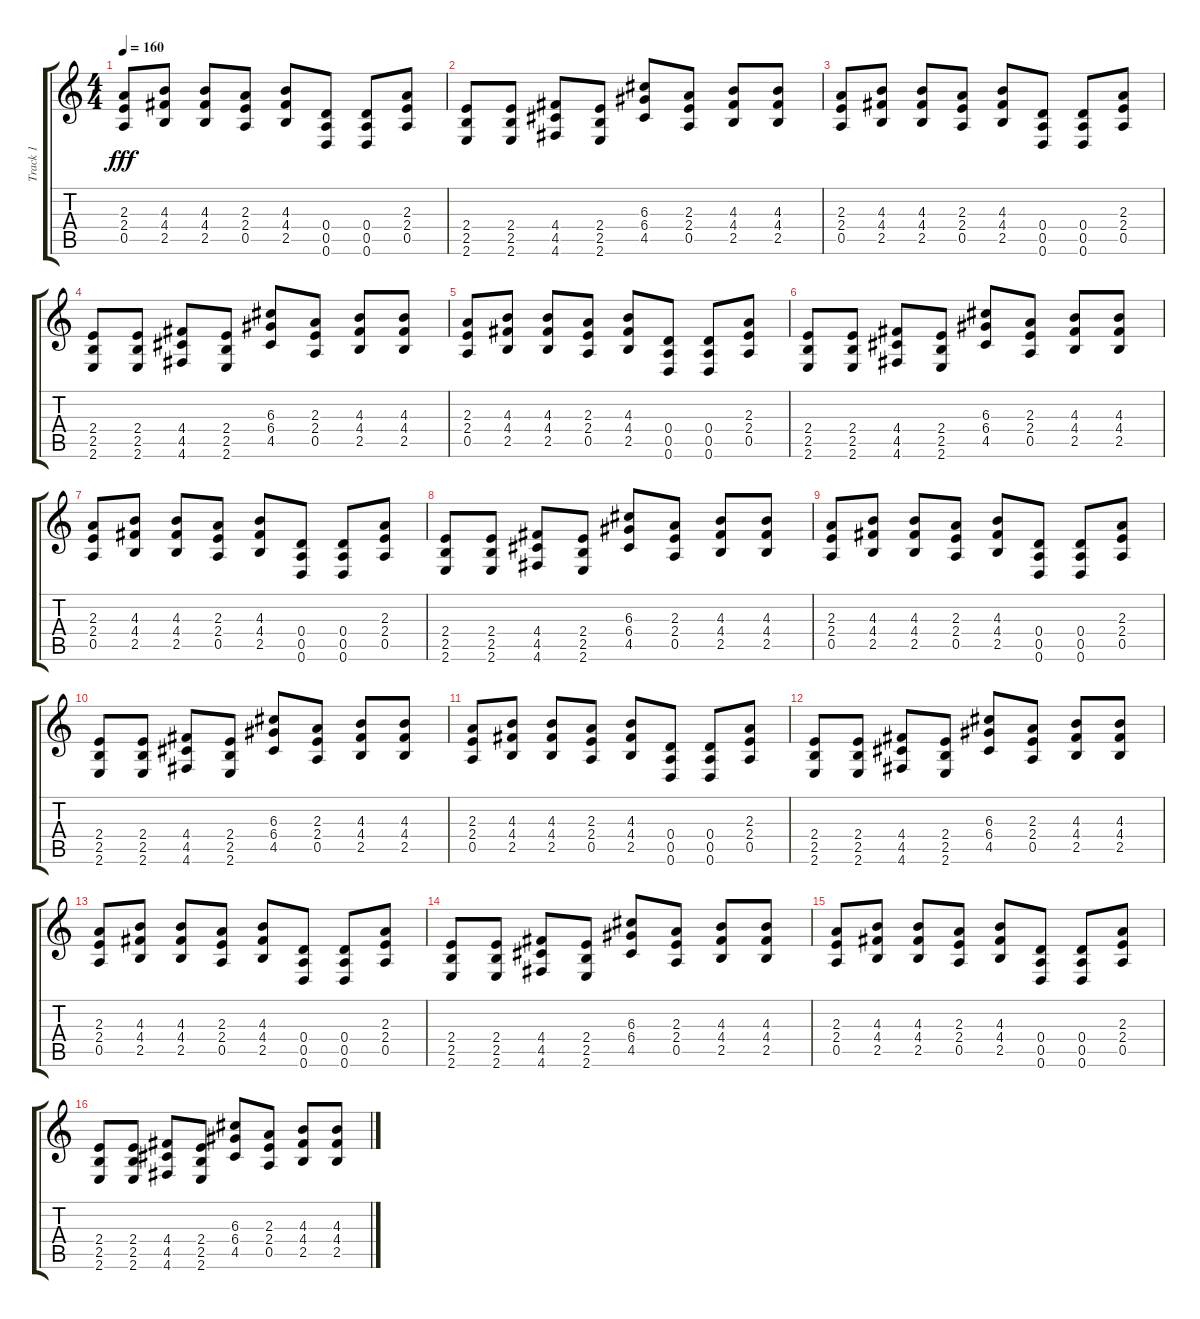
\track ("Track 1" "Track 1") {instrument distortionguitar}
\staff {score tabs}
\tuning (E4 B3 G3 D3 A2 D2) {hide}
\ts (4 4)
\tempo 160
\clef g2
\ks c
(2.3 2.4 0.5).8{dy fff} (4.3 4.4 2.5).8 (4.3 4.4 2.5).8 (2.3 2.4 0.5).8 (4.3 4.4 2.5).8 (0.4 0.5 0.6).8 (0.4 0.5 0.6).8 (2.3 2.4 0.5).8 |
(2.4 2.5 2.6).8 (2.4 2.5 2.6).8 (4.4 4.5 4.6).8 (2.4 2.5 2.6).8 (6.3 6.4 4.5).8 (2.3 2.4 0.5).8 (4.3 4.4 2.5).8 (4.3 4.4 2.5).8 |
(2.3 2.4 0.5).8 (4.3 4.4 2.5).8 (4.3 4.4 2.5).8 (2.3 2.4 0.5).8 (4.3 4.4 2.5).8 (0.4 0.5 0.6).8 (0.4 0.5 0.6).8 (2.3 2.4 0.5).8 |
(2.4 2.5 2.6).8 (2.4 2.5 2.6).8 (4.4 4.5 4.6).8 (2.4 2.5 2.6).8 (6.3 6.4 4.5).8 (2.3 2.4 0.5).8 (4.3 4.4 2.5).8 (4.3 4.4 2.5).8 |
(2.3 2.4 0.5).8 (4.3 4.4 2.5).8 (4.3 4.4 2.5).8 (2.3 2.4 0.5).8 (4.3 4.4 2.5).8 (0.4 0.5 0.6).8 (0.4 0.5 0.6).8 (2.3 2.4 0.5).8 |
(2.4 2.5 2.6).8 (2.4 2.5 2.6).8 (4.4 4.5 4.6).8 (2.4 2.5 2.6).8 (6.3 6.4 4.5).8 (2.3 2.4 0.5).8 (4.3 4.4 2.5).8 (4.3 4.4 2.5).8 |
(2.3 2.4 0.5).8 (4.3 4.4 2.5).8 (4.3 4.4 2.5).8 (2.3 2.4 0.5).8 (4.3 4.4 2.5).8 (0.4 0.5 0.6).8 (0.4 0.5 0.6).8 (2.3 2.4 0.5).8 |
(2.4 2.5 2.6).8 (2.4 2.5 2.6).8 (4.4 4.5 4.6).8 (2.4 2.5 2.6).8 (6.3 6.4 4.5).8 (2.3 2.4 0.5).8 (4.3 4.4 2.5).8 (4.3 4.4 2.5).8 |
(2.3 2.4 0.5).8 (4.3 4.4 2.5).8 (4.3 4.4 2.5).8 (2.3 2.4 0.5).8 (4.3 4.4 2.5).8 (0.4 0.5 0.6).8 (0.4 0.5 0.6).8 (2.3 2.4 0.5).8 |
(2.4 2.5 2.6).8 (2.4 2.5 2.6).8 (4.4 4.5 4.6).8 (2.4 2.5 2.6).8 (6.3 6.4 4.5).8 (2.3 2.4 0.5).8 (4.3 4.4 2.5).8 (4.3 4.4 2.5).8 |
(2.3 2.4 0.5).8 (4.3 4.4 2.5).8 (4.3 4.4 2.5).8 (2.3 2.4 0.5).8 (4.3 4.4 2.5).8 (0.4 0.5 0.6).8 (0.4 0.5 0.6).8 (2.3 2.4 0.5).8 |
(2.4 2.5 2.6).8 (2.4 2.5 2.6).8 (4.4 4.5 4.6).8 (2.4 2.5 2.6).8 (6.3 6.4 4.5).8 (2.3 2.4 0.5).8 (4.3 4.4 2.5).8 (4.3 4.4 2.5).8 |
(2.3 2.4 0.5).8 (4.3 4.4 2.5).8 (4.3 4.4 2.5).8 (2.3 2.4 0.5).8 (4.3 4.4 2.5).8 (0.4 0.5 0.6).8 (0.4 0.5 0.6).8 (2.3 2.4 0.5).8 |
(2.4 2.5 2.6).8 (2.4 2.5 2.6).8 (4.4 4.5 4.6).8 (2.4 2.5 2.6).8 (6.3 6.4 4.5).8 (2.3 2.4 0.5).8 (4.3 4.4 2.5).8 (4.3 4.4 2.5).8 |
(2.3 2.4 0.5).8 (4.3 4.4 2.5).8 (4.3 4.4 2.5).8 (2.3 2.4 0.5).8 (4.3 4.4 2.5).8 (0.4 0.5 0.6).8 (0.4 0.5 0.6).8 (2.3 2.4 0.5).8 |
(2.4 2.5 2.6).8 (2.4 2.5 2.6).8 (4.4 4.5 4.6).8 (2.4 2.5 2.6).8 (6.3 6.4 4.5).8 (2.3 2.4 0.5).8 (4.3 4.4 2.5).8 (4.3 4.4 2.5).8
